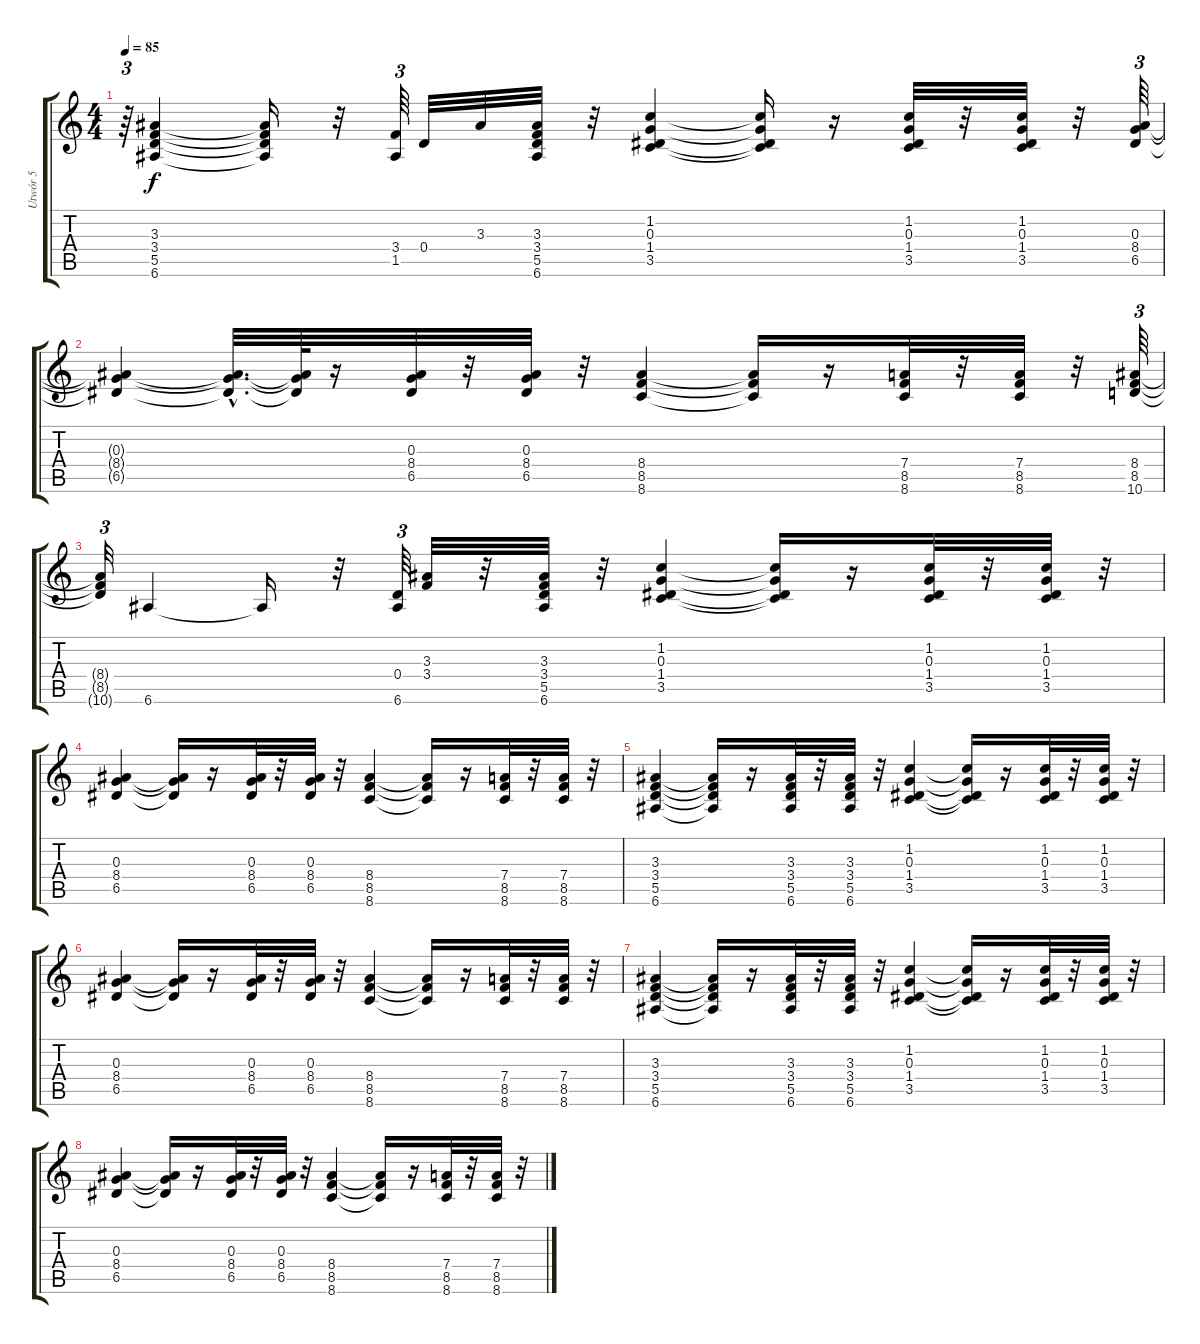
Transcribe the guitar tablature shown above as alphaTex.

\track ("Utwór 5" "Utwór 5") {instrument distortionguitar}
\staff {score tabs}
\tuning (E4 B3 G3 D3 A2 E2) {hide}
\ts (4 4)
\tempo 85
\clef g2
\ks c
r.64{tu (3 2) dy f} (3.3 3.4 5.5 6.6).4 (3.3{t} 3.4{t} 5.5{t} 6.6{t}).16 r.32 (3.4 1.5).64{tu (3 2)} 0.4.32 3.3.32 (3.3 3.4 5.5 6.6).32 r.32 (1.2 0.3 1.4 3.5).4 (1.2{t} 0.3{t} 1.4{t} 3.5{t}).16 r.16 (1.2 0.3 1.4 3.5).32 r.32 (1.2 0.3 1.4 3.5).32 r.32 (0.3 8.4 6.5).64{tu (3 2)} |
(0.3{t} 8.4{t} 6.5{t}).4 (0.3{hac t} 8.4{hac t} 6.5{hac t}).32{d} (0.3{t} 8.4{t} 6.5{t}).64 r.16 (0.3 8.4 6.5).32 r.32 (0.3 8.4 6.5).32 r.32 (8.4 8.5 8.6).4 (8.4{t} 8.5{t} 8.6{t}).16 r.16 (7.4 8.5 8.6).32 r.32 (7.4 8.5 8.6).32 r.32 (8.4 8.5 10.6).64{tu (3 2)} |
(8.4{t} 8.5{t} 10.6{t}).32{tu (3 2)} 6.6.4 6.6{t}.16 r.32 (0.4 6.6).64{tu (3 2)} (3.3 3.4).32 r.32 (3.3 3.4 5.5 6.6).32 r.32 (1.2 0.3 1.4 3.5).4 (1.2{t} 0.3{t} 1.4{t} 3.5{t}).16 r.16 (1.2 0.3 1.4 3.5).32 r.32 (1.2 0.3 1.4 3.5).32 r.32 |
(0.3 8.4 6.5).4 (0.3{t} 8.4{t} 6.5{t}).16 r.16 (0.3 8.4 6.5).32 r.32 (0.3 8.4 6.5).32 r.32 (8.4 8.5 8.6).4 (8.4{t} 8.5{t} 8.6{t}).16 r.16 (7.4 8.5 8.6).32 r.32 (7.4 8.5 8.6).32 r.32 |
(3.3 3.4 5.5 6.6).4 (3.3{t} 3.4{t} 5.5{t} 6.6{t}).16 r.16 (3.3 3.4 5.5 6.6).32 r.32 (3.3 3.4 5.5 6.6).32 r.32 (1.2 0.3 1.4 3.5).4 (1.2{t} 0.3{t} 1.4{t} 3.5{t}).16 r.16 (1.2 0.3 1.4 3.5).32 r.32 (1.2 0.3 1.4 3.5).32 r.32 |
(0.3 8.4 6.5).4 (0.3{t} 8.4{t} 6.5{t}).16 r.16 (0.3 8.4 6.5).32 r.32 (0.3 8.4 6.5).32 r.32 (8.4 8.5 8.6).4 (8.4{t} 8.5{t} 8.6{t}).16 r.16 (7.4 8.5 8.6).32 r.32 (7.4 8.5 8.6).32 r.32 |
(3.3 3.4 5.5 6.6).4 (3.3{t} 3.4{t} 5.5{t} 6.6{t}).16 r.16 (3.3 3.4 5.5 6.6).32 r.32 (3.3 3.4 5.5 6.6).32 r.32 (1.2 0.3 1.4 3.5).4 (1.2{t} 0.3{t} 1.4{t} 3.5{t}).16 r.16 (1.2 0.3 1.4 3.5).32 r.32 (1.2 0.3 1.4 3.5).32 r.32 |
(0.3 8.4 6.5).4 (0.3{t} 8.4{t} 6.5{t}).16 r.16 (0.3 8.4 6.5).32 r.32 (0.3 8.4 6.5).32 r.32 (8.4 8.5 8.6).4 (8.4{t} 8.5{t} 8.6{t}).16 r.16 (7.4 8.5 8.6).32 r.32 (7.4 8.5 8.6).32 r.32
